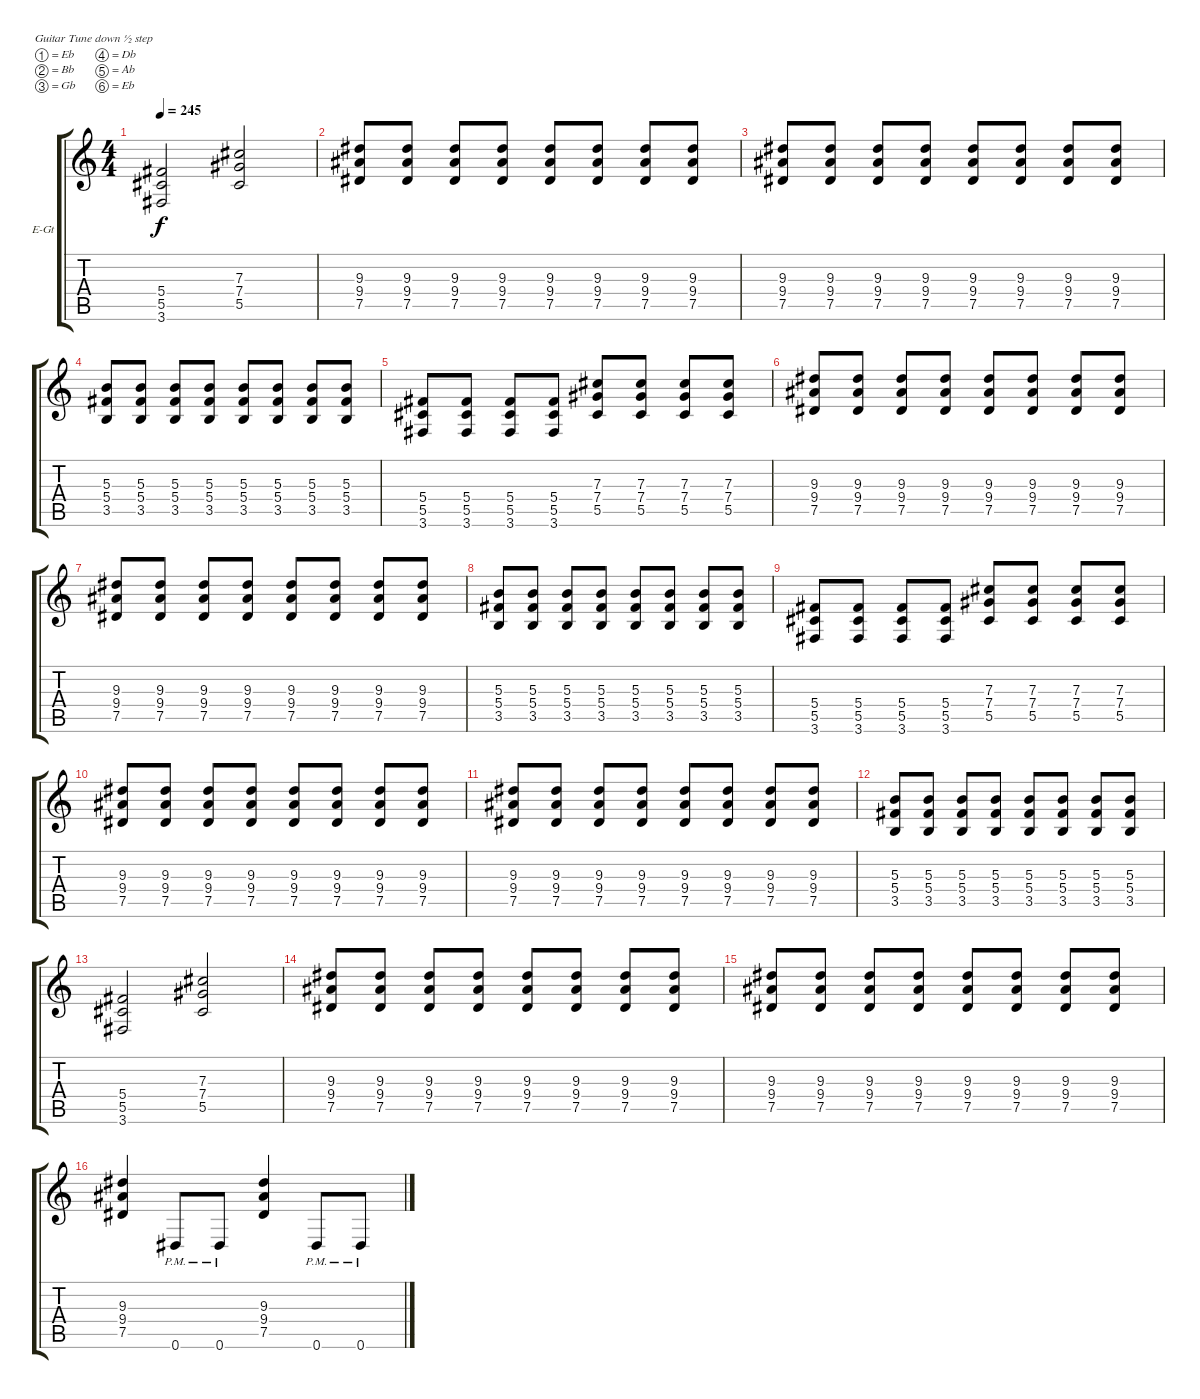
\bracketExtendMode groupsimilarinstruments
\firstSystemTrackNameOrientation horizontal
\otherSystemsTrackNameOrientation horizontal
\track ("Lead Guitar" "E-Gt") {instrument distortionguitar}
\staff {score tabs}
\tuning (Eb4 Bb3 Gb3 Db3 Ab2 Eb2)
\ts (4 4)
\tempo 245
\clef g2
\ks c
(5.4 5.5 3.6).2{dy f} (7.3 7.4 5.5).2 |
(9.3 9.4 7.5).8 (9.3 9.4 7.5).8 (9.3 9.4 7.5).8 (9.3 9.4 7.5).8 (9.3 9.4 7.5).8 (9.3 9.4 7.5).8 (9.3 9.4 7.5).8 (9.3 9.4 7.5).8 |
(9.3 9.4 7.5).8 (9.3 9.4 7.5).8 (9.3 9.4 7.5).8 (9.3 9.4 7.5).8 (9.3 9.4 7.5).8 (9.3 9.4 7.5).8 (9.3 9.4 7.5).8 (9.3 9.4 7.5).8 |
(5.3 5.4 3.5).8 (5.3 5.4 3.5).8 (5.3 5.4 3.5).8 (5.3 5.4 3.5).8 (5.3 5.4 3.5).8 (5.3 5.4 3.5).8 (5.3 5.4 3.5).8 (5.3 5.4 3.5).8 |
(5.4 5.5 3.6).8 (5.4 5.5 3.6).8 (5.4 5.5 3.6).8 (5.4 5.5 3.6).8 (7.3 7.4 5.5).8 (7.3 7.4 5.5).8 (7.3 7.4 5.5).8 (7.3 7.4 5.5).8 |
(9.3 9.4 7.5).8 (9.3 9.4 7.5).8 (9.3 9.4 7.5).8 (9.3 9.4 7.5).8 (9.3 9.4 7.5).8 (9.3 9.4 7.5).8 (9.3 9.4 7.5).8 (9.3 9.4 7.5).8 |
(9.3 9.4 7.5).8 (9.3 9.4 7.5).8 (9.3 9.4 7.5).8 (9.3 9.4 7.5).8 (9.3 9.4 7.5).8 (9.3 9.4 7.5).8 (9.3 9.4 7.5).8 (9.3 9.4 7.5).8 |
(5.3 5.4 3.5).8 (5.3 5.4 3.5).8 (5.3 5.4 3.5).8 (5.3 5.4 3.5).8 (5.3 5.4 3.5).8 (5.3 5.4 3.5).8 (5.3 5.4 3.5).8 (5.3 5.4 3.5).8 |
(5.4 5.5 3.6).8 (5.4 5.5 3.6).8 (5.4 5.5 3.6).8 (5.4 5.5 3.6).8 (7.3 7.4 5.5).8 (7.3 7.4 5.5).8 (7.3 7.4 5.5).8 (7.3 7.4 5.5).8 |
(9.3 9.4 7.5).8 (9.3 9.4 7.5).8 (9.3 9.4 7.5).8 (9.3 9.4 7.5).8 (9.3 9.4 7.5).8 (9.3 9.4 7.5).8 (9.3 9.4 7.5).8 (9.3 9.4 7.5).8 |
(9.3 9.4 7.5).8 (9.3 9.4 7.5).8 (9.3 9.4 7.5).8 (9.3 9.4 7.5).8 (9.3 9.4 7.5).8 (9.3 9.4 7.5).8 (9.3 9.4 7.5).8 (9.3 9.4 7.5).8 |
(5.3 5.4 3.5).8 (5.3 5.4 3.5).8 (5.3 5.4 3.5).8 (5.3 5.4 3.5).8 (5.3 5.4 3.5).8 (5.3 5.4 3.5).8 (5.3 5.4 3.5).8 (5.3 5.4 3.5).8 |
(5.4 5.5 3.6).2 (7.3 7.4 5.5).2 |
(9.3 9.4 7.5).8 (9.3 9.4 7.5).8 (9.3 9.4 7.5).8 (9.3 9.4 7.5).8 (9.3 9.4 7.5).8 (9.3 9.4 7.5).8 (9.3 9.4 7.5).8 (9.3 9.4 7.5).8 |
(9.3 9.4 7.5).8 (9.3 9.4 7.5).8 (9.3 9.4 7.5).8 (9.3 9.4 7.5).8 (9.3 9.4 7.5).8 (9.3 9.4 7.5).8 (9.3 9.4 7.5).8 (9.3 9.4 7.5).8 |
(9.3 9.4 7.5).4 0.6{pm}.8 0.6{pm}.8 (9.3 9.4 7.5).4 0.6{pm}.8 0.6{pm}.8
